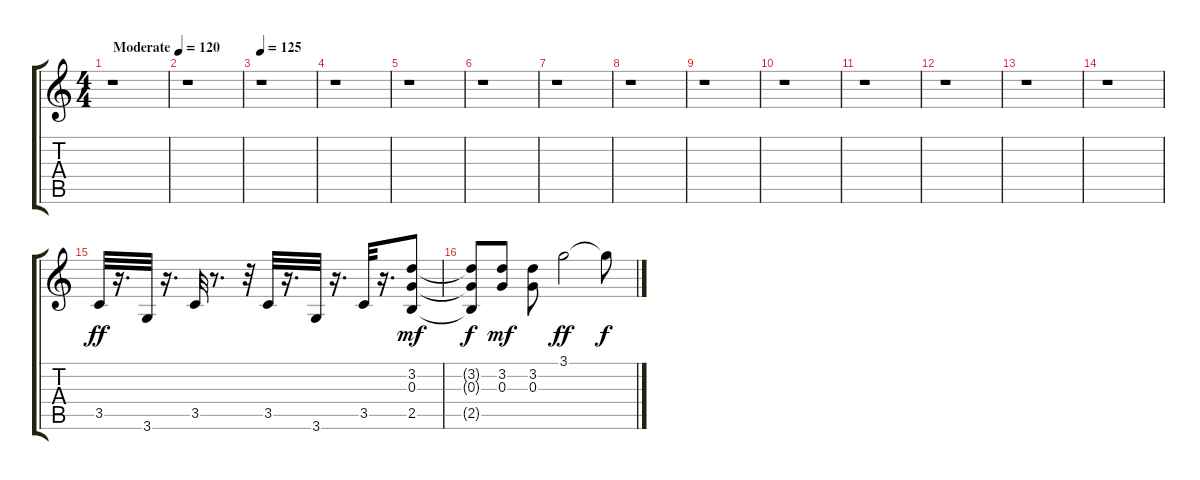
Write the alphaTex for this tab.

\track "" {instrument distortionguitar}
\staff {score tabs}
\tuning (E4 B3 G3 D3 A2 E2) {hide}
\ts (4 4)
\tempo (120 "Moderate")
\clef g2
\ks c
r.1{dy ff instrument distortionguitar} |
r.1 |
\tempo 125
r.1 |
r.1 |
r.1 |
r.1 |
r.1 |
r.1 |
r.1 |
r.1 |
r.1 |
r.1 |
r.1 |
r.1 |
3.5.32 r.16{d} 3.6.32 r.16{d} 3.5.32 r.8{d} r.32 3.5.32 r.16{d} 3.6.32 r.16{d} 3.5.32 r.16{d} (3.2 0.3 2.5).8{dy mf} |
(3.2{t} 0.3{t} 2.5{t}).8{dy f} (3.2 0.3).8{dy mf} (3.2 0.3).8 3.1.2{dy ff} 3.1{t}.8{dy f}
